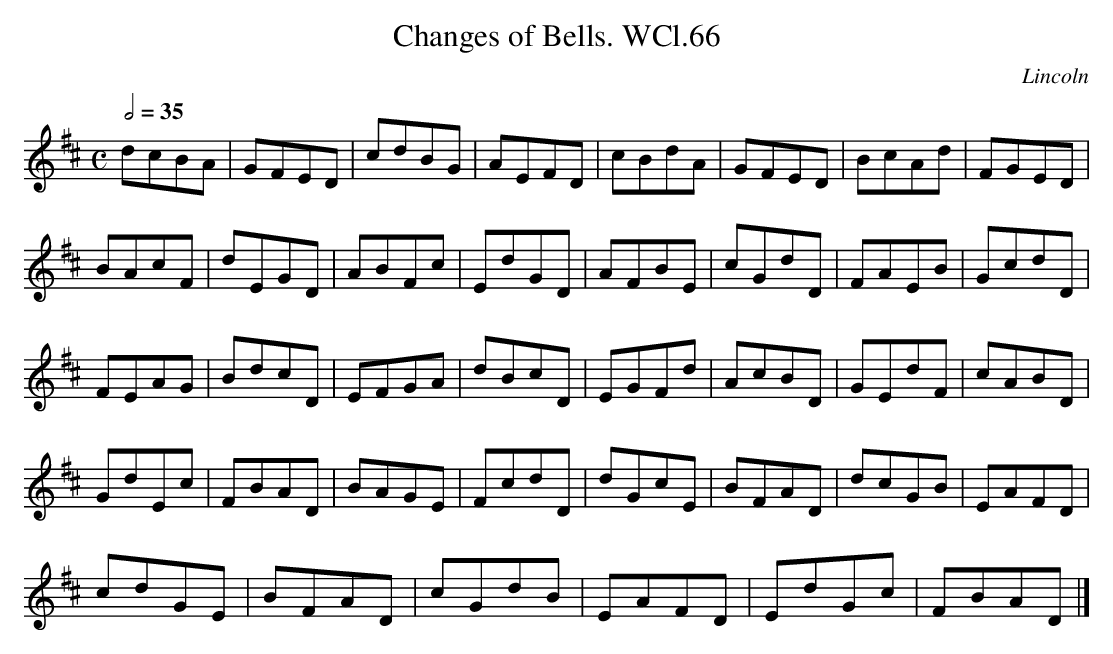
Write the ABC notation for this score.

X:1
T:Changes of Bells. WCl.66
M:C
O:Lincoln
Q:1/2=35
K:D
dcBA|GFED|cdBG|AEFD|cBdA|GFED|BcAd|FGED|!
BAcF|dEGD|ABFc|EdGD|AFBE|cGdD|FAEB|GcdD|!
FEAG|BdcD|EFGA|dBcD|EGFd|AcBD|GEdF|cABD|!
GdEc|FBAD|BAGE|FcdD|dGcE|BFAD|dcGB|EAFD|!
cdGE|BFAD|cGdB|EAFD|EdGc|FBAD|]
